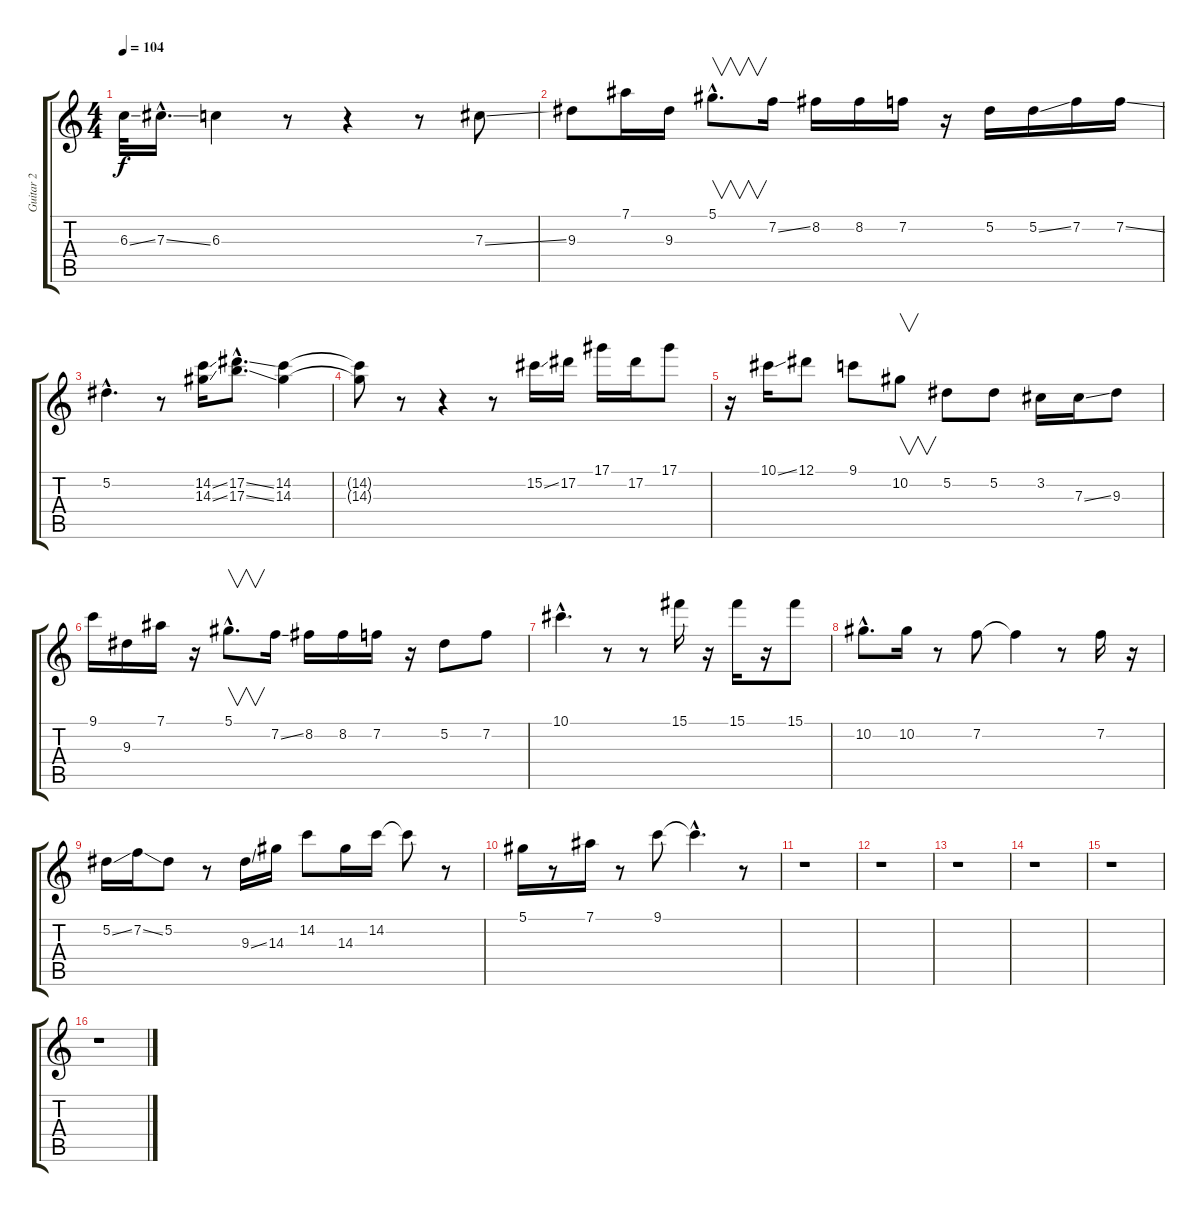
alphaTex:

\track ("Guitar 2" "Guitar 2") {instrument acousticguitarsteel}
\staff {score tabs}
\tuning (Eb4 Bb3 Gb3 Db3 Ab2 Eb2) {hide}
\ts (4 4)
\tempo 104
\clef g2
\ks c
6.3{ss}.32{dy f} 7.3{ss hac}.16{d} 6.3.4 r.8 r.4 r.8 7.3{ss}.8 |
9.3.8 7.1.16 9.3.16 5.1{hac}.8{v d} 7.2{ss}.16 8.2.16 8.2.16 7.2.16 r.16 5.2.16 5.2{ss}.16 7.2.16 7.2{ss}.16 |
5.2{hac}.4{d} r.8 (14.2{ss} 14.3{ss}).16 (17.2{ss hac} 17.3{ss hac}).8{d} (14.2 14.3).4 |
(14.2{t} 14.3{t}).8 r.8 r.4 r.8 15.2{ss}.16 17.2.16 17.1.16 17.2.16 17.1.8 |
r.16 10.1{ss}.16 12.1.8 9.1.8 10.2.8{v} 5.2.8 5.2.8 3.2.16 7.3{ss}.16 9.3.8 |
9.1.16 9.3.16 7.1.16 r.16 5.1{hac}.8{v d} 7.2{ss}.16 8.2.16 8.2.16 7.2.16 r.16 5.2.8 7.2.8 |
10.1{hac}.4{d} r.8 r.8 15.1.16 r.16 15.1.16 r.16 15.1.8 |
10.2{hac}.8{d} 10.2.16 r.8 7.2.8 7.2{t}.4 r.8 7.2.16 r.16 |
5.2{ss}.16 7.2{ss}.16 5.2.8 r.8 9.3{ss}.16 14.3.16 14.2.8 14.3.16 14.2.16 14.2{t}.8 r.8 |
5.1.16 r.8 7.1.16 r.8 9.1.8 9.1{hac t}.4{d} r.8 |
r.1{volume 13} |
r.1 |
r.1 |
r.1 |
r.1 |
r.1
